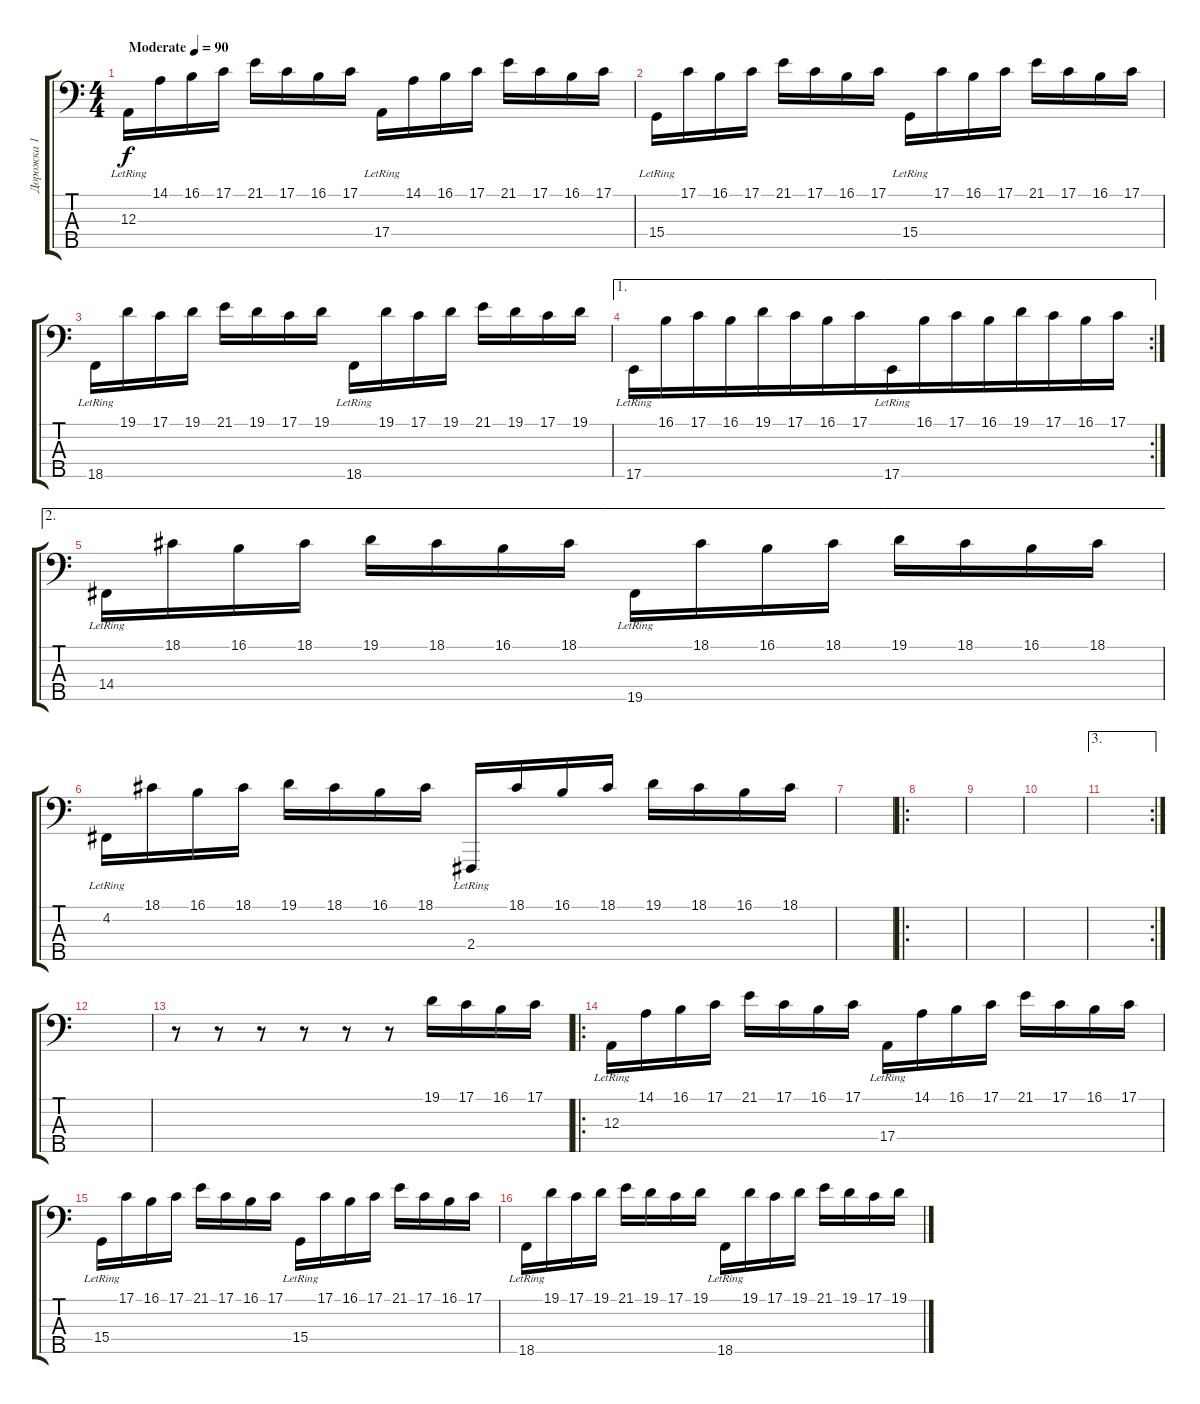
\track ("Дорожка 1" "Дорожка 1") {instrument electricgrandpiano}
\staff {score tabs}
\tuning (G2 D2 A1 E1 B0) {hide}
\ts (4 4)
\tempo (90 "Moderate")
\clef f4
\ks c
12.3{lr}.16{dy f instrument electricgrandpiano} 14.1.16 16.1.16 17.1.16 21.1.16 17.1.16 16.1.16 17.1.16 17.4{lr}.16 14.1.16 16.1.16 17.1.16 21.1.16 17.1.16 16.1.16 17.1.16 |
15.4{lr}.16 17.1.16 16.1.16 17.1.16 21.1.16 17.1.16 16.1.16 17.1.16 15.4{lr}.16 17.1.16 16.1.16 17.1.16 21.1.16 17.1.16 16.1.16 17.1.16 |
18.5{lr}.16 19.1.16 17.1.16 19.1.16 21.1.16 19.1.16 17.1.16 19.1.16 18.5{lr}.16 19.1.16 17.1.16 19.1.16 21.1.16 19.1.16 17.1.16 19.1.16 |
\ae 1
\rc 2
17.5{lr}.16 16.1.16 17.1.16 16.1.16{beam merge} 19.1.16 17.1.16 16.1.16 17.1.16{beam merge} 17.5{lr}.16 16.1.16 17.1.16 16.1.16{beam merge} 19.1.16 17.1.16 16.1.16 17.1.16 |
\ae 2
14.4{lr}.16 18.1.16 16.1.16 18.1.16 19.1.16 18.1.16 16.1.16 18.1.16 19.5{lr}.16 18.1.16 16.1.16 18.1.16 19.1.16 18.1.16 16.1.16 18.1.16 |
4.2{lr}.16 18.1.16 16.1.16 18.1.16 19.1.16 18.1.16 16.1.16 18.1.16 2.4{lr}.16 18.1.16 16.1.16 18.1.16 19.1.16 18.1.16 16.1.16 18.1.16 |
|
\ro
|
|
|
\ae 3
\rc 2
|
|
r.8 r.8 r.8 r.8 r.8 r.8 19.1.16 17.1.16 16.1.16 17.1.16 |
\ro
12.3{lr}.16 14.1.16 16.1.16 17.1.16 21.1.16 17.1.16 16.1.16 17.1.16 17.4{lr}.16 14.1.16 16.1.16 17.1.16 21.1.16 17.1.16 16.1.16 17.1.16 |
15.4{lr}.16 17.1.16 16.1.16 17.1.16 21.1.16 17.1.16 16.1.16 17.1.16 15.4{lr}.16 17.1.16 16.1.16 17.1.16 21.1.16 17.1.16 16.1.16 17.1.16 |
18.5{lr}.16 19.1.16 17.1.16 19.1.16 21.1.16 19.1.16 17.1.16 19.1.16 18.5{lr}.16 19.1.16 17.1.16 19.1.16 21.1.16 19.1.16 17.1.16 19.1.16
